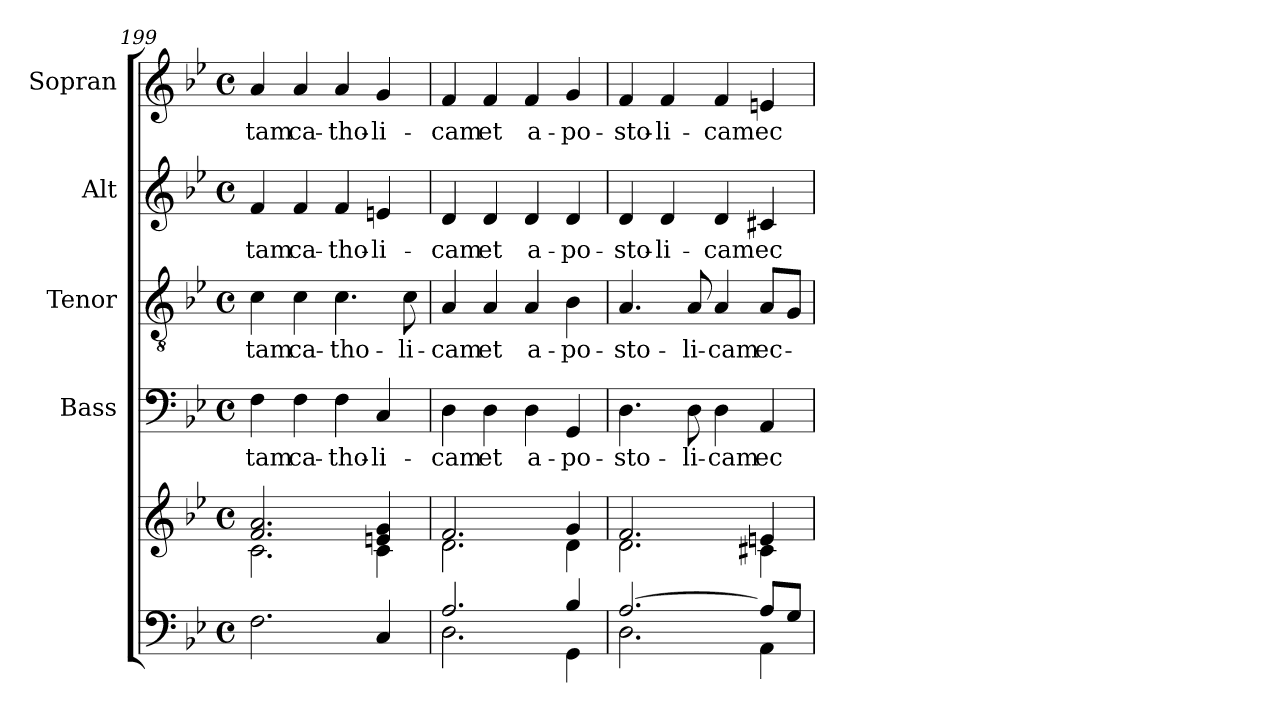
**kern	**kern	**kern	**text	**kern	**text	**kern	**text	**kern	**text
*part5	*part5	*part4	*part4	*part3	*part3	*part2	*part2	*part1	*part1
*staff6	*staff5	*staff4	*staff4	*staff3	*staff3	*staff2	*staff2	*staff1	*staff1
*	*	*I"Bass	*	*I"Tenor	*	*I"Alt	*	*I"Sopran	*
*	*	*I'B.	*	*I'T.	*	*I'A.	*	*I'S.	*
*clefF4	*clefG2	*clefF4	*	*clefGv2	*	*clefG2	*	*clefG2	*
*k[b-e-]	*k[b-e-]	*k[b-e-]	*	*k[b-e-]	*	*k[b-e-]	*	*k[b-e-]	*
*B-:	*B-:	*B-:	*	*B-:	*	*B-:	*	*B-:	*
*M4/4	*M4/4	*M4/4	*	*M4/4	*	*M4/4	*	*M4/4	*
*met(c)	*met(c)	*met(c)	*	*met(c)	*	*met(c)	*	*met(c)	*
=199	=199	=199	=199	=199	=199	=199	=199	=199	=199
*	*^	*	*	*	*	*	*	*	*
!	!	!	!	!LO:LY:b	!	!LO:LY:b	!	!LO:LY:b	!	!LO:LY:b
2.F\	2.f/ 2.a/	2.c\	4F\	-tam	4c\	-tam	4f/	-tam	4a/	-tam
!	!	!	!	!LO:LY:b	!	!LO:LY:b	!	!LO:LY:b	!	!LO:LY:b
.	.	.	4F\	ca-	4c\	ca-	4f/	ca-	4a/	ca-
!	!	!	!	!LO:LY:b	!	!LO:LY:b	!	!LO:LY:b	!	!LO:LY:b
.	.	.	4F\	-tho-	4.c\	-tho-	4f/	-tho-	4a/	-tho-
!	!	!	!	!LO:LY:b	!	!	!	!LO:LY:b	!	!LO:LY:b
4C/	4en/ 4g/	4c\	4C/	-li-	.	.	4en/	-li-	4g/	-li-
!	!	!	!	!	!	!LO:LY:b	!	!	!	!
.	.	.	.	.	8c\	-li-	.	.	.	.
=200	=200	=200	=200	=200	=200	=200	=200	=200	=200	=200
*^	*	*	*	*	*	*	*	*	*	*
!	!	!	!	!	!LO:LY:b	!	!LO:LY:b	!	!LO:LY:b	!	!LO:LY:b
2.A/	2.D\	2.f/	2.d\	4D\	-cam	4A/	-cam	4d/	-cam	4f/	-cam
!	!	!	!	!	!LO:LY:b	!	!LO:LY:b	!	!LO:LY:b	!	!LO:LY:b
.	.	.	.	4D\	et	4A/	et	4d/	et	4f/	et
!	!	!	!	!	!LO:LY:b	!	!LO:LY:b	!	!LO:LY:b	!	!LO:LY:b
.	.	.	.	4D\	a-	4A/	a-	4d/	a-	4f/	a-
!	!	!	!	!	!LO:LY:b	!	!LO:LY:b	!	!LO:LY:b	!	!LO:LY:b
4B-/	4GG\	4g/	4d\	4GG/	-po-	4B-\	-po-	4d/	-po-	4g/	-po-
=201	=201	=201	=201	=201	=201	=201	=201	=201	=201	=201	=201
!	!	!	!	!	!LO:LY:b	!	!LO:LY:b	!	!LO:LY:b	!	!LO:LY:b
[>2.A/	2.D\	2.f/	2.d\	4.D\	-sto-	4.A/	-sto-	4d/	-sto-	4f/	-sto-
!	!	!	!	!	!	!	!	!	!LO:LY:b	!	!LO:LY:b
.	.	.	.	.	.	.	.	4d/	-li-	4f/	-li-
!	!	!	!	!	!LO:LY:b	!	!LO:LY:b	!	!	!	!
.	.	.	.	8D\	-li-	8A/	-li-	.	.	.	.
!	!	!	!	!	!LO:LY:b	!	!LO:LY:b	!	!LO:LY:b	!	!LO:LY:b
.	.	.	.	4D\	-cam	4A/	-cam	4d/	-cam	4f/	-cam
!	!	!	!	!	!LO:LY:b	!	!LO:LY:b	!	!LO:LY:b	!	!LO:LY:b
8A/L]	4AA\	4en/	4c#X\	4AA/	ec-	8A/L	ec-	4c#X/	ec-	4en/	ec-
8G/J	.	.	.	.	.	8G/J	.	.	.	.	.
*v	*v	*	*	*	*	*	*	*	*	*	*
*	*v	*v	*	*	*	*	*	*	*	*
=	=	=	=	=	=	=	=	=	=
*-	*-	*-	*-	*-	*-	*-	*-	*-	*-
